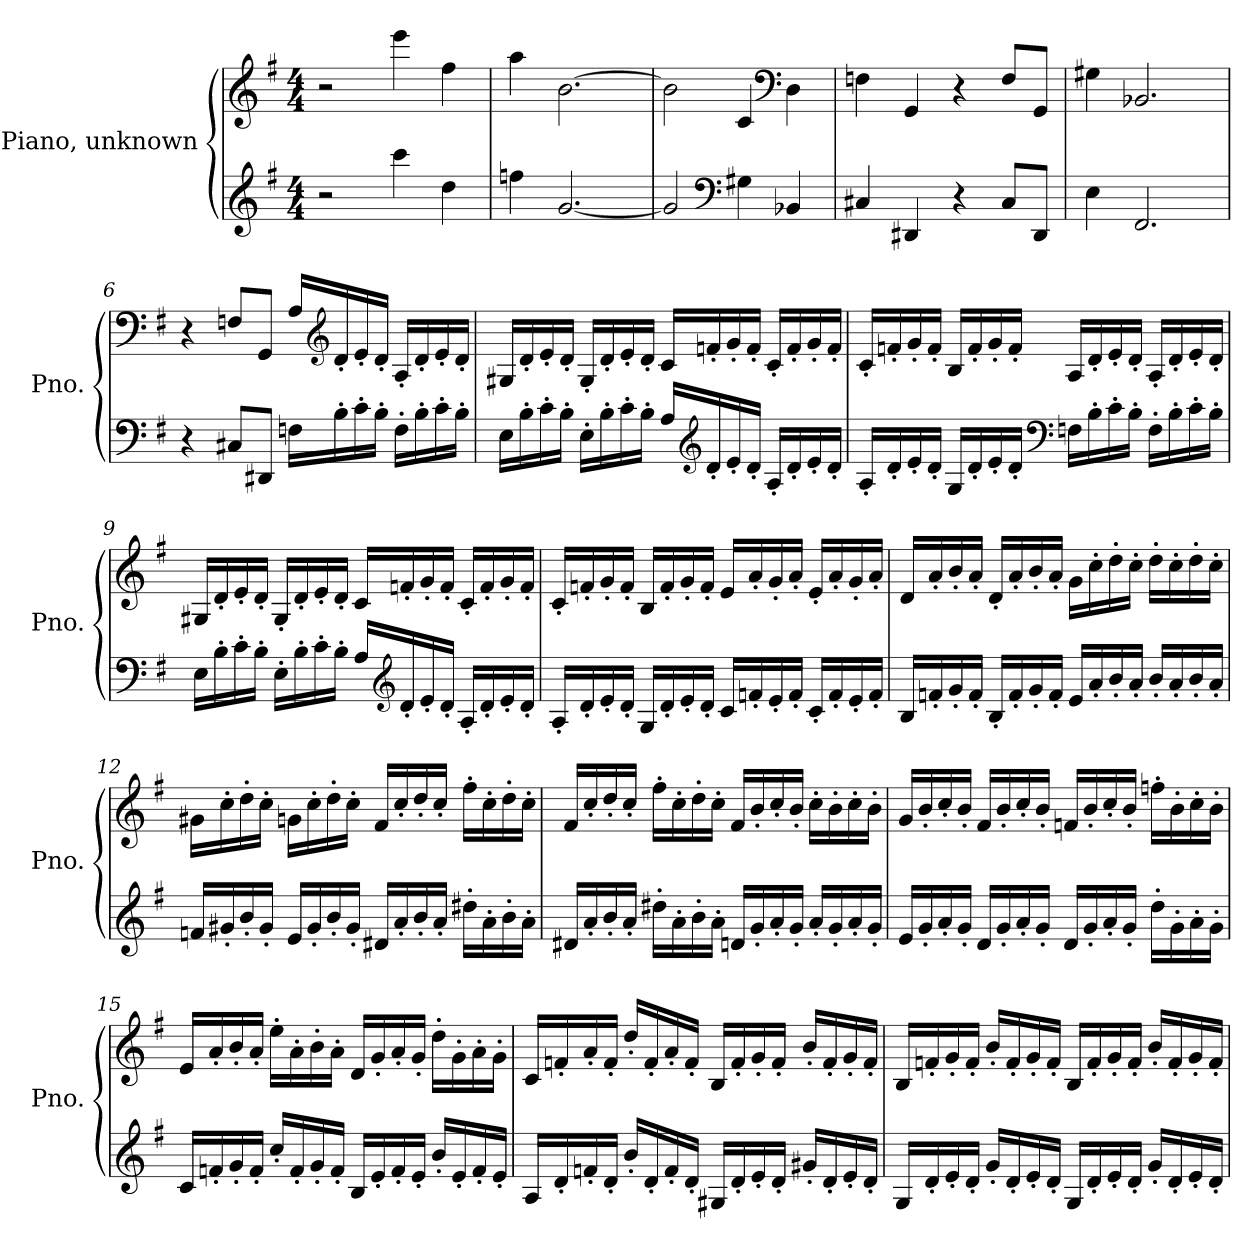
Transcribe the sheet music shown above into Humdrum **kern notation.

**kern	**kern
*part1	*part1
*staff2	*staff1
*I"Piano, unknown	*
*I'Pno.	*
*clefG2	*clefG2
*k[f#]	*k[f#]
*M4/4	*M4/4
*MM120	*MM120
=1	=1
2r	2r
4ccc\	4eee\
4dd\	4ff#\
=2	=2
4ffn\	4aa\
[2.g/	[2.b\
=3	=3
2g/]	2b\]
*clefF4	*
4G#X\	4c/
*	*clefF4
4BB-X/	4D\
=4	=4
4C#X/	4Fn\
4DD#X/	4GG/
4r	4r
8C#/L	8F/L
8DD#/J	8GG/J
=5	=5
4E\	4G#X\
2.FF#/	2.BB-X/
=6	=6
4r	4r
8C#X/L	8Fn/L
8DD#X/J	8GG/J
16Fn\LL	16A/LL
*	*clefG2
16B'\	16d'/
16c'\	16e'/
16B'\JJ	16d'/JJ
16F'\LL	16A'/LL
16B'\	16d'/
16c'\	16e'/
16B'\JJ	16d'/JJ
!!LO:LB:g=z
=7	=7
16E\LL	16G#X/LL
16B'\	16d'/
16c'\	16e'/
16B'\JJ	16d'/JJ
16E'\LL	16G#'/LL
16B'\	16d'/
16c'\	16e'/
16B'\JJ	16d'/JJ
16A/LL	16c/LL
*clefG2	*
16d'/	16fn'/
16e'/	16g'/
16d'/JJ	16f'/JJ
16A'/LL	16c'/LL
16d'/	16f'/
16e'/	16g'/
16d'/JJ	16f'/JJ
=8	=8
16A'/LL	16c'/LL
16d'/	16fn'/
16e'/	16g'/
16d'/JJ	16f'/JJ
16G/LL	16B/LL
16d'/	16f'/
16e'/	16g'/
16d'/JJ	16f'/JJ
*clefF4	*
16Fn\LL	16A/LL
16B'\	16d'/
16c'\	16e'/
16B'\JJ	16d'/JJ
16F'\LL	16A'/LL
16B'\	16d'/
16c'\	16e'/
16B'\JJ	16d'/JJ
!!LO:LB:g=z
=9	=9
16E\LL	16G#X/LL
16B'\	16d'/
16c'\	16e'/
16B'\JJ	16d'/JJ
16E'\LL	16G#'/LL
16B'\	16d'/
16c'\	16e'/
16B'\JJ	16d'/JJ
16A/LL	16c/LL
*clefG2	*
16d'/	16fn'/
16e'/	16g'/
16d'/JJ	16f'/JJ
16A'/LL	16c'/LL
16d'/	16f'/
16e'/	16g'/
16d'/JJ	16f'/JJ
=10	=10
16A'/LL	16c'/LL
16d'/	16fn'/
16e'/	16g'/
16d'/JJ	16f'/JJ
16G/LL	16B/LL
16d'/	16f'/
16e'/	16g'/
16d'/JJ	16f'/JJ
16c/LL	16e/LL
16fn'/	16a'/
16e'/	16g'/
16f'/JJ	16a'/JJ
16c'/LL	16e'/LL
16f'/	16a'/
16e'/	16g'/
16f'/JJ	16a'/JJ
!!LO:LB:g=z
=11	=11
16B/LL	16d/LL
16fn'/	16a'/
16g'/	16b'/
16f'/JJ	16a'/JJ
16B'/LL	16d'/LL
16f'/	16a'/
16g'/	16b'/
16f'/JJ	16a'/JJ
16e/LL	16g\LL
16a'/	16cc'\
16b'/	16dd'\
16a'/JJ	16cc'\JJ
16b'/LL	16dd'\LL
16a'/	16cc'\
16b'/	16dd'\
16a'/JJ	16cc'\JJ
=12	=12
16fn/LL	16g#X\LL
16g#X'/	16cc'\
16b'/	16dd'\
16g#'/JJ	16cc'\JJ
16e/LL	16gn\LL
16g#'/	16cc'\
16b'/	16dd'\
16g#'/JJ	16cc'\JJ
16d#X/LL	16f#/LL
16a'/	16cc'/
16b'/	16dd'/
16a'/JJ	16cc'/JJ
16dd#X'\LL	16ff#'\LL
16a'\	16cc'\
16b'\	16dd'\
16a'\JJ	16cc'\JJ
!!LO:LB:g=z
=13	=13
16d#X/LL	16f#/LL
16a'/	16cc'/
16b'/	16dd'/
16a'/JJ	16cc'/JJ
16dd#X'\LL	16ff#'\LL
16a'\	16cc'\
16b'\	16dd'\
16a'\JJ	16cc'\JJ
16dn/LL	16f#/LL
16g'/	16b'/
16a'/	16cc'/
16g'/JJ	16b'/JJ
16a'/LL	16cc'\LL
16g'/	16b'\
16a'/	16cc'\
16g'/JJ	16b'\JJ
=14	=14
16e/LL	16g/LL
16g'/	16b'/
16a'/	16cc'/
16g'/JJ	16b'/JJ
16d/LL	16f#/LL
16g'/	16b'/
16a'/	16cc'/
16g'/JJ	16b'/JJ
16d/LL	16fn/LL
16g'/	16b'/
16a'/	16cc'/
16g'/JJ	16b'/JJ
16dd'\LL	16ffn'\LL
16g'\	16b'\
16a'\	16cc'\
16g'\JJ	16b'\JJ
!!LO:LB:g=z
=15	=15
16c/LL	16e/LL
16fn'/	16a'/
16g'/	16b'/
16f'/JJ	16a'/JJ
16cc'/LL	16ee'\LL
16f'/	16a'\
16g'/	16b'\
16f'/JJ	16a'\JJ
16B/LL	16d/LL
16e'/	16g'/
16f'/	16a'/
16e'/JJ	16g'/JJ
16b'/LL	16dd'\LL
16e'/	16g'\
16f'/	16a'\
16e'/JJ	16g'\JJ
=16	=16
16A/LL	16c/LL
16d'/	16fn'/
16fn'/	16a'/
16d'/JJ	16f'/JJ
16b'/LL	16dd'/LL
16d'/	16f'/
16f'/	16a'/
16d'/JJ	16f'/JJ
16G#X/LL	16B/LL
16d'/	16f'/
16e'/	16g'/
16d'/JJ	16f'/JJ
16g#X'/LL	16b'/LL
16d'/	16f'/
16e'/	16g'/
16d'/JJ	16f'/JJ
!!LO:PB:g=z
=17	=17
16G/LL	16B/LL
16d'/	16fn'/
16e'/	16g'/
16d'/JJ	16f'/JJ
16g'/LL	16b'/LL
16d'/	16f'/
16e'/	16g'/
16d'/JJ	16f'/JJ
16G/LL	16B/LL
16d'/	16f'/
16e'/	16g'/
16d'/JJ	16f'/JJ
16g'/LL	16b'/LL
16d'/	16f'/
16e'/	16g'/
16d'/JJ	16f'/JJ
=	=
*-	*-
